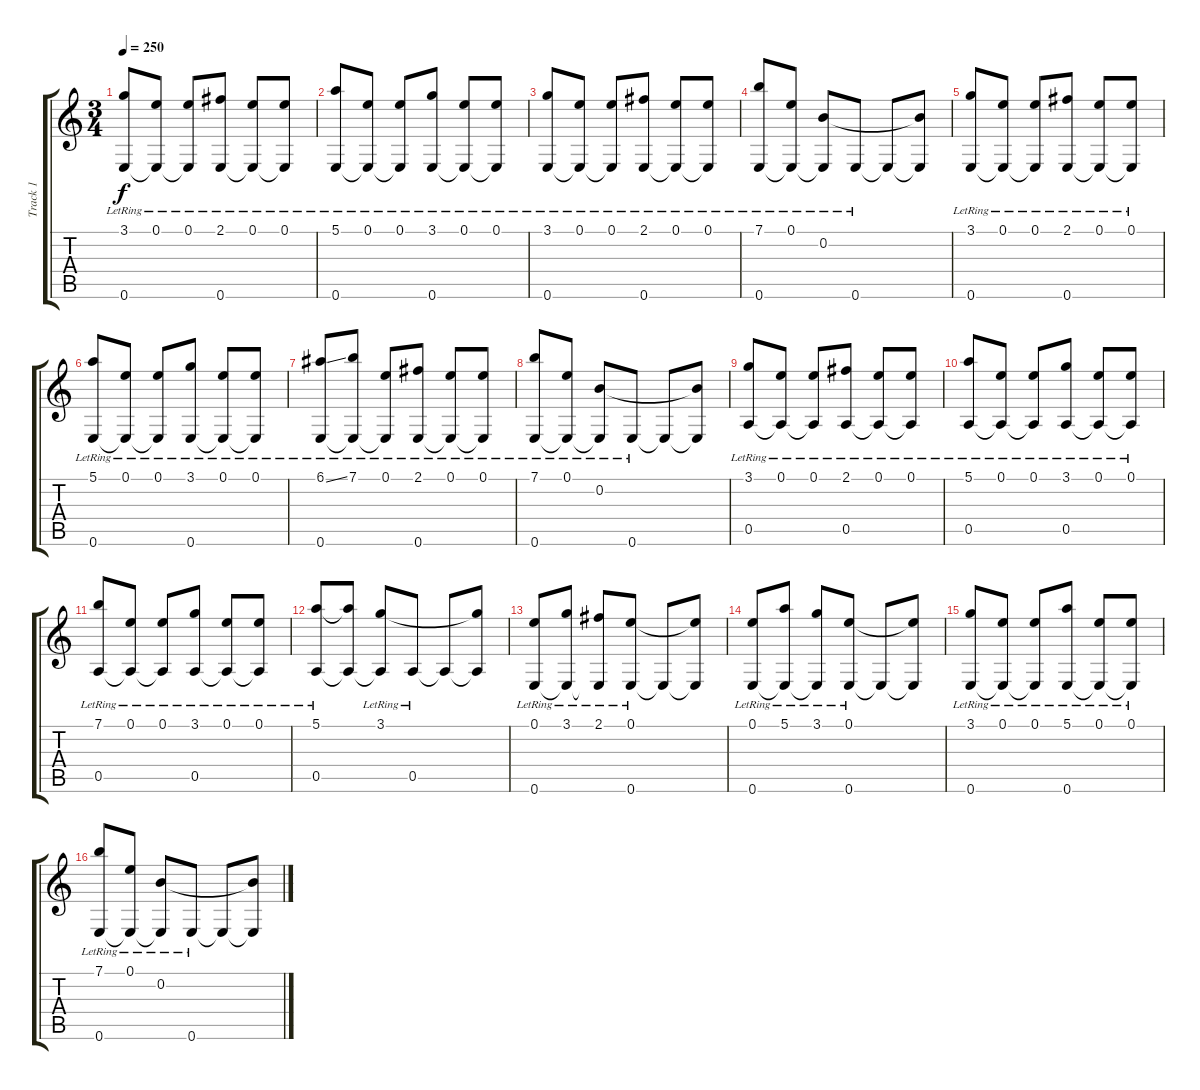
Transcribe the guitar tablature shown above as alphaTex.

\track ("Track 1" "Track 1") {instrument acousticguitarnylon}
\staff {score tabs}
\tuning (E4 B3 G3 D3 A2 E2) {hide}
\ts (3 4)
\tempo 250
\clef g2
\ks c
(3.1{lr} 0.6{lr}).8{dy f} (0.1{lr} 0.6{t}).8 (0.1{lr} 0.6{t}).8 (2.1{lr} 0.6{lr}).8 (0.1{lr} 0.6{t}).8 (0.1{lr} 0.6{t}).8 |
(5.1{lr} 0.6{lr}).8 (0.1{lr} 0.6{t}).8 (0.1{lr} 0.6{t}).8 (3.1{lr} 0.6{lr}).8 (0.1{lr} 0.6{t}).8 (0.1{lr} 0.6{t}).8 |
(3.1{lr} 0.6{lr}).8 (0.1{lr} 0.6{t}).8 (0.1{lr} 0.6{t}).8 (2.1{lr} 0.6{lr}).8 (0.1{lr} 0.6{t}).8 (0.1{lr} 0.6{t}).8 |
(7.1{lr} 0.6{lr}).8 (0.1{lr} 0.6{t}).8 (0.2{lr} 0.6{t}).8 0.6{lr}.8 0.6{t}.8 (0.2{t} 0.6{t}).8 |
(3.1{lr} 0.6{lr}).8 (0.1{lr} 0.6{t}).8 (0.1{lr} 0.6{t}).8 (2.1{lr} 0.6{lr}).8 (0.1{lr} 0.6{t}).8 (0.1{lr} 0.6{t}).8 |
(5.1{lr} 0.6{lr}).8 (0.1{lr} 0.6{t}).8 (0.1{lr} 0.6{t}).8 (3.1{lr} 0.6{lr}).8 (0.1{lr} 0.6{t}).8 (0.1{lr} 0.6{t}).8 |
(6.1{ss lr} 0.6{lr}).8 (7.1{lr} 0.6{t}).8 (0.1{lr} 0.6{t}).8 (2.1{lr} 0.6{lr}).8 (0.1{lr} 0.6{t}).8 (0.1{lr} 0.6{t}).8 |
(7.1{lr} 0.6{lr}).8 (0.1{lr} 0.6{t}).8 (0.2{lr} 0.6{t}).8 0.6{lr}.8 0.6{t}.8 (0.2{t} 0.6{t}).8 |
(3.1{lr} 0.5{lr}).8 (0.1{lr} 0.5{t}).8 (0.1{lr} 0.5{t}).8 (2.1{lr} 0.5{lr}).8 (0.1{lr} 0.5{t}).8 (0.1{lr} 0.5{t}).8 |
(5.1{lr} 0.5{lr}).8 (0.1{lr} 0.5{t}).8 (0.1{lr} 0.5{t}).8 (3.1{lr} 0.5{lr}).8 (0.1{lr} 0.5{t}).8 (0.1{lr} 0.5{t}).8 |
(7.1{lr} 0.5{lr}).8 (0.1{lr} 0.5{t}).8 (0.1{lr} 0.5{t}).8 (3.1{lr} 0.5{lr}).8 (0.1{lr} 0.5{t}).8 (0.1{lr} 0.5{t}).8 |
(5.1{lr} 0.5{lr}).8 (5.1{t} 0.5{t}).8 (3.1{lr} 0.5{t}).8 0.5{lr}.8 0.5{t}.8 (3.1{t} 0.5{t}).8 |
(0.1{lr} 0.6{lr}).8 (3.1{lr} 0.6{t}).8 (2.1{lr} 0.6{t}).8 (0.1 0.6{lr}).8 0.6{t}.8 (0.1{t} 0.6{t}).8 |
(0.1{lr} 0.6{lr}).8 (5.1{lr} 0.6{t}).8 (3.1{lr} 0.6{t}).8 (0.1 0.6{lr}).8 0.6{t}.8 (0.1{t} 0.6{t}).8 |
(3.1{lr} 0.6{lr}).8 (0.1{lr} 0.6{t}).8 (0.1{lr} 0.6{t}).8 (5.1{lr} 0.6{lr}).8 (0.1{lr} 0.6{t}).8 (0.1{lr} 0.6{t}).8 |
(7.1{lr} 0.6{lr}).8 (0.1{lr} 0.6{t}).8 (0.2{lr} 0.6{t}).8 0.6{lr}.8 0.6{t}.8 (0.2{t} 0.6{t}).8
